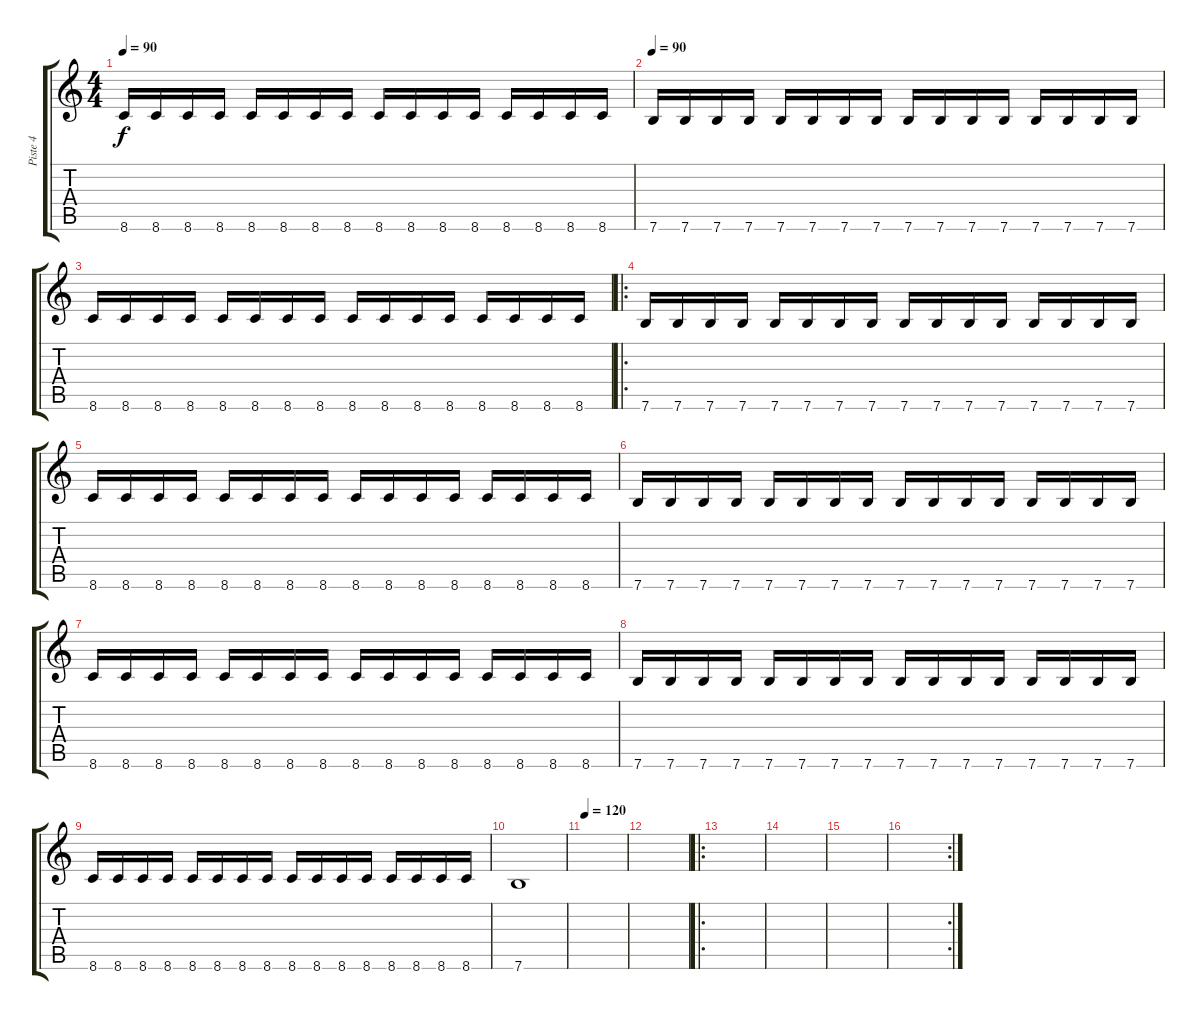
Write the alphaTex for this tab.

\track ("Piste 4" "Piste 4") {instrument electricbasspick}
\staff {score tabs}
\tuning (E4 B3 G3 D3 A2 E2) {hide}
\ts (4 4)
\tempo 90
\clef g2
\ks c
8.6.16{dy f} 8.6.16 8.6.16 8.6.16 8.6.16 8.6.16 8.6.16 8.6.16 8.6.16 8.6.16 8.6.16 8.6.16 8.6.16 8.6.16 8.6.16 8.6.16 |
\tempo 90
7.6.16{volume 13} 7.6.16 7.6.16 7.6.16 7.6.16 7.6.16 7.6.16 7.6.16 7.6.16 7.6.16 7.6.16 7.6.16 7.6.16 7.6.16 7.6.16 7.6.16 |
8.6.16 8.6.16 8.6.16 8.6.16 8.6.16 8.6.16 8.6.16 8.6.16 8.6.16 8.6.16 8.6.16 8.6.16 8.6.16 8.6.16 8.6.16 8.6.16 |
\ro
7.6.16 7.6.16 7.6.16 7.6.16 7.6.16 7.6.16 7.6.16 7.6.16 7.6.16 7.6.16 7.6.16 7.6.16 7.6.16 7.6.16 7.6.16 7.6.16 |
8.6.16 8.6.16 8.6.16 8.6.16 8.6.16 8.6.16 8.6.16 8.6.16 8.6.16 8.6.16 8.6.16 8.6.16 8.6.16 8.6.16 8.6.16 8.6.16 |
7.6.16 7.6.16 7.6.16 7.6.16 7.6.16 7.6.16 7.6.16 7.6.16 7.6.16 7.6.16 7.6.16 7.6.16 7.6.16 7.6.16 7.6.16 7.6.16 |
8.6.16 8.6.16 8.6.16 8.6.16 8.6.16 8.6.16 8.6.16 8.6.16 8.6.16 8.6.16 8.6.16 8.6.16 8.6.16 8.6.16 8.6.16 8.6.16 |
7.6.16 7.6.16 7.6.16 7.6.16 7.6.16 7.6.16 7.6.16 7.6.16 7.6.16 7.6.16 7.6.16 7.6.16 7.6.16 7.6.16 7.6.16 7.6.16 |
8.6.16 8.6.16 8.6.16 8.6.16 8.6.16 8.6.16 8.6.16 8.6.16 8.6.16 8.6.16 8.6.16 8.6.16 8.6.16 8.6.16 8.6.16 8.6.16 |
7.6.1 |
\tempo 120
|
|
\ro
|
|
|
\rc 2
